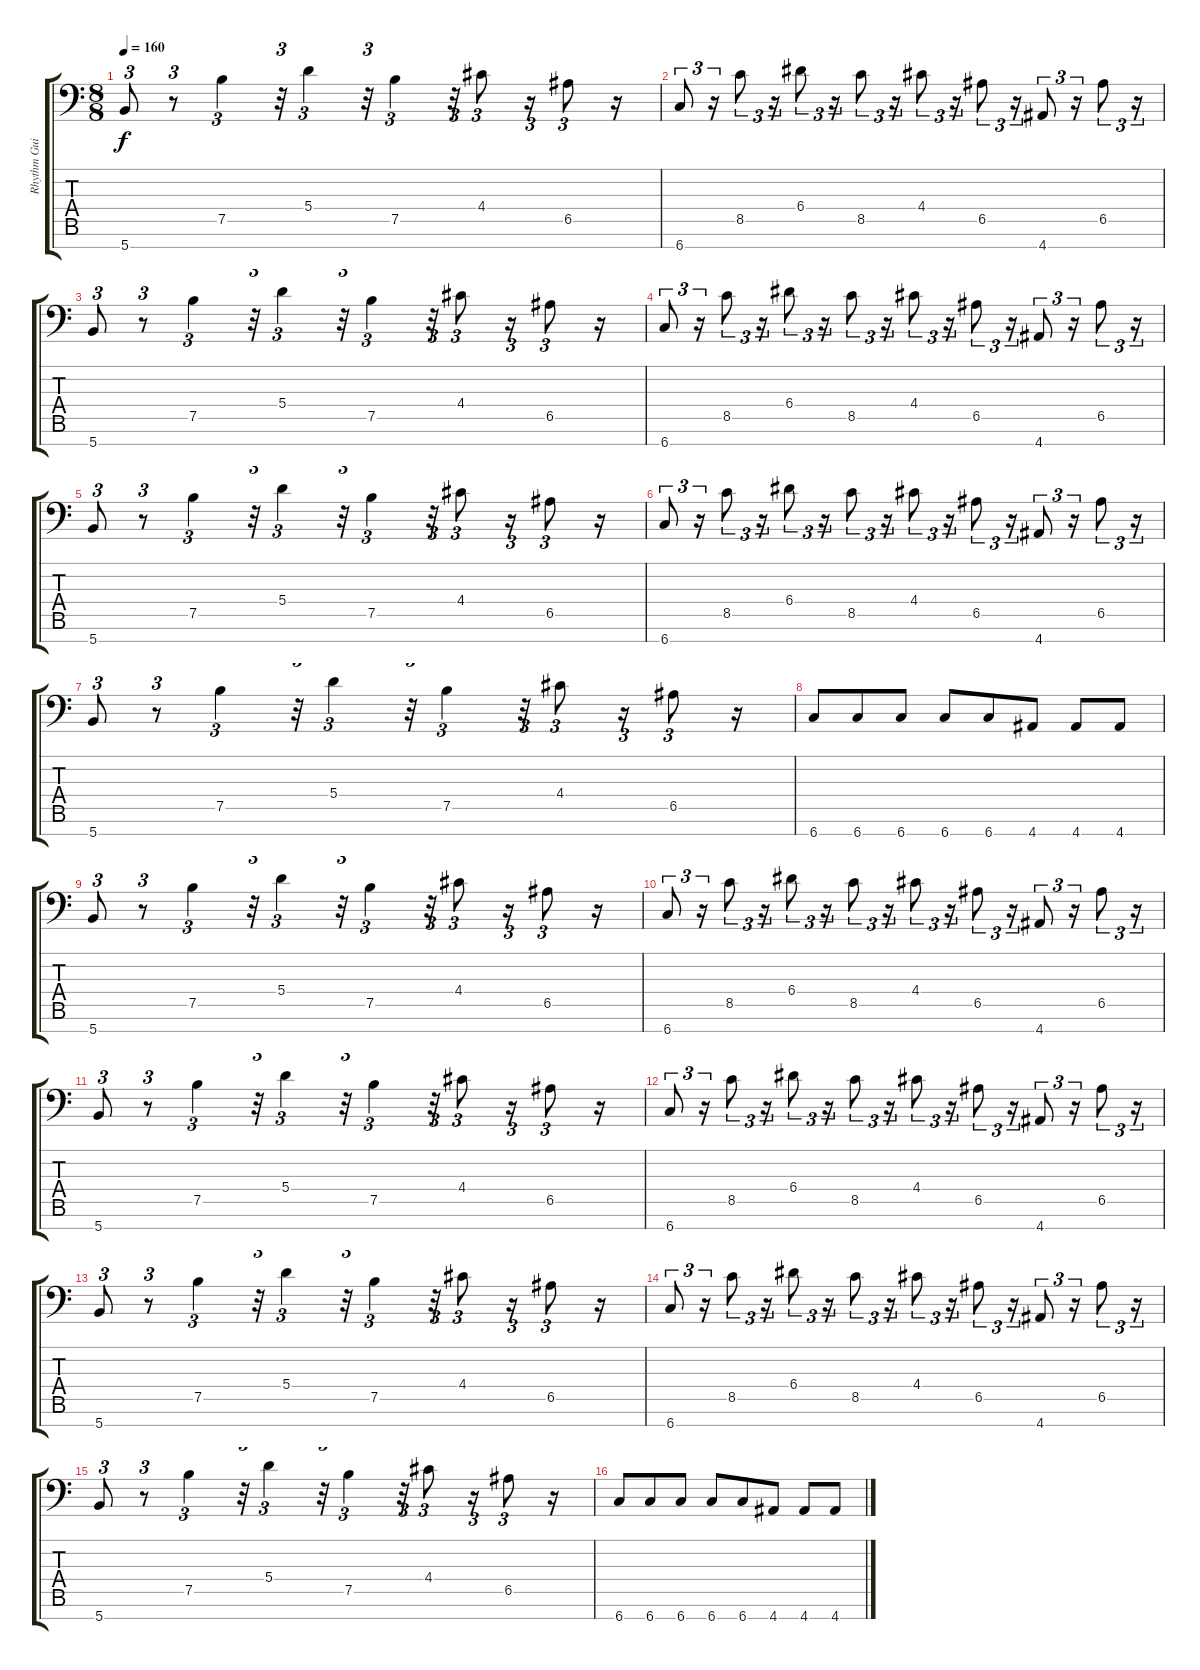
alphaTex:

\track ("Rhythm Guitar 1" "Rhythm Gui") {instrument overdrivenguitar}
\staff {score tabs}
\tuning (B3 G3 D3 A2 E2 B1 Gb1) {hide}
\ts (8 8)
\tempo 160
\clef f4
\ks c
5.7.8{tu (3 2) dy f} r.8{tu (3 2)} 7.5.4{tu (3 2)} r.32{tu (3 2)} 5.4.4{tu (3 2)} r.32{tu (3 2)} 7.5.4{tu (3 2)} r.32{tu (3 2)} 4.4.8{tu (3 2)} r.16{tu (3 2)} 6.5.8{tu (3 2)} r.16 |
6.7.8{tu (3 2)} r.16{tu (3 2)} 8.5.8{tu (3 2)} r.16{tu (3 2)} 6.4.8{tu (3 2)} r.16{tu (3 2)} 8.5.8{tu (3 2)} r.16{tu (3 2)} 4.4.8{tu (3 2)} r.16{tu (3 2)} 6.5.8{tu (3 2)} r.16{tu (3 2)} 4.7.8{tu (3 2)} r.16{tu (3 2)} 6.5.8{tu (3 2)} r.16{tu (3 2)} |
5.7.8{tu (3 2)} r.8{tu (3 2)} 7.5.4{tu (3 2)} r.32{tu (3 2)} 5.4.4{tu (3 2)} r.32{tu (3 2)} 7.5.4{tu (3 2)} r.32{tu (3 2)} 4.4.8{tu (3 2)} r.16{tu (3 2)} 6.5.8{tu (3 2)} r.16 |
6.7.8{tu (3 2)} r.16{tu (3 2)} 8.5.8{tu (3 2)} r.16{tu (3 2)} 6.4.8{tu (3 2)} r.16{tu (3 2)} 8.5.8{tu (3 2)} r.16{tu (3 2)} 4.4.8{tu (3 2)} r.16{tu (3 2)} 6.5.8{tu (3 2)} r.16{tu (3 2)} 4.7.8{tu (3 2)} r.16{tu (3 2)} 6.5.8{tu (3 2)} r.16{tu (3 2)} |
5.7.8{tu (3 2)} r.8{tu (3 2)} 7.5.4{tu (3 2)} r.32{tu (3 2)} 5.4.4{tu (3 2)} r.32{tu (3 2)} 7.5.4{tu (3 2)} r.32{tu (3 2)} 4.4.8{tu (3 2)} r.16{tu (3 2)} 6.5.8{tu (3 2)} r.16 |
6.7.8{tu (3 2)} r.16{tu (3 2)} 8.5.8{tu (3 2)} r.16{tu (3 2)} 6.4.8{tu (3 2)} r.16{tu (3 2)} 8.5.8{tu (3 2)} r.16{tu (3 2)} 4.4.8{tu (3 2)} r.16{tu (3 2)} 6.5.8{tu (3 2)} r.16{tu (3 2)} 4.7.8{tu (3 2)} r.16{tu (3 2)} 6.5.8{tu (3 2)} r.16{tu (3 2)} |
5.7.8{tu (3 2)} r.8{tu (3 2)} 7.5.4{tu (3 2)} r.32{tu (3 2)} 5.4.4{tu (3 2)} r.32{tu (3 2)} 7.5.4{tu (3 2)} r.32{tu (3 2)} 4.4.8{tu (3 2)} r.16{tu (3 2)} 6.5.8{tu (3 2)} r.16 |
6.7.8 6.7.8 6.7.8 6.7.8 6.7.8 4.7.8 4.7.8 4.7.8 |
5.7.8{tu (3 2)} r.8{tu (3 2)} 7.5.4{tu (3 2)} r.32{tu (3 2)} 5.4.4{tu (3 2)} r.32{tu (3 2)} 7.5.4{tu (3 2)} r.32{tu (3 2)} 4.4.8{tu (3 2)} r.16{tu (3 2)} 6.5.8{tu (3 2)} r.16 |
6.7.8{tu (3 2)} r.16{tu (3 2)} 8.5.8{tu (3 2)} r.16{tu (3 2)} 6.4.8{tu (3 2)} r.16{tu (3 2)} 8.5.8{tu (3 2)} r.16{tu (3 2)} 4.4.8{tu (3 2)} r.16{tu (3 2)} 6.5.8{tu (3 2)} r.16{tu (3 2)} 4.7.8{tu (3 2)} r.16{tu (3 2)} 6.5.8{tu (3 2)} r.16{tu (3 2)} |
5.7.8{tu (3 2)} r.8{tu (3 2)} 7.5.4{tu (3 2)} r.32{tu (3 2)} 5.4.4{tu (3 2)} r.32{tu (3 2)} 7.5.4{tu (3 2)} r.32{tu (3 2)} 4.4.8{tu (3 2)} r.16{tu (3 2)} 6.5.8{tu (3 2)} r.16 |
6.7.8{tu (3 2)} r.16{tu (3 2)} 8.5.8{tu (3 2)} r.16{tu (3 2)} 6.4.8{tu (3 2)} r.16{tu (3 2)} 8.5.8{tu (3 2)} r.16{tu (3 2)} 4.4.8{tu (3 2)} r.16{tu (3 2)} 6.5.8{tu (3 2)} r.16{tu (3 2)} 4.7.8{tu (3 2)} r.16{tu (3 2)} 6.5.8{tu (3 2)} r.16{tu (3 2)} |
5.7.8{tu (3 2)} r.8{tu (3 2)} 7.5.4{tu (3 2)} r.32{tu (3 2)} 5.4.4{tu (3 2)} r.32{tu (3 2)} 7.5.4{tu (3 2)} r.32{tu (3 2)} 4.4.8{tu (3 2)} r.16{tu (3 2)} 6.5.8{tu (3 2)} r.16 |
6.7.8{tu (3 2)} r.16{tu (3 2)} 8.5.8{tu (3 2)} r.16{tu (3 2)} 6.4.8{tu (3 2)} r.16{tu (3 2)} 8.5.8{tu (3 2)} r.16{tu (3 2)} 4.4.8{tu (3 2)} r.16{tu (3 2)} 6.5.8{tu (3 2)} r.16{tu (3 2)} 4.7.8{tu (3 2)} r.16{tu (3 2)} 6.5.8{tu (3 2)} r.16{tu (3 2)} |
5.7.8{tu (3 2)} r.8{tu (3 2)} 7.5.4{tu (3 2)} r.32{tu (3 2)} 5.4.4{tu (3 2)} r.32{tu (3 2)} 7.5.4{tu (3 2)} r.32{tu (3 2)} 4.4.8{tu (3 2)} r.16{tu (3 2)} 6.5.8{tu (3 2)} r.16 |
6.7.8 6.7.8 6.7.8 6.7.8 6.7.8 4.7.8 4.7.8 4.7.8
